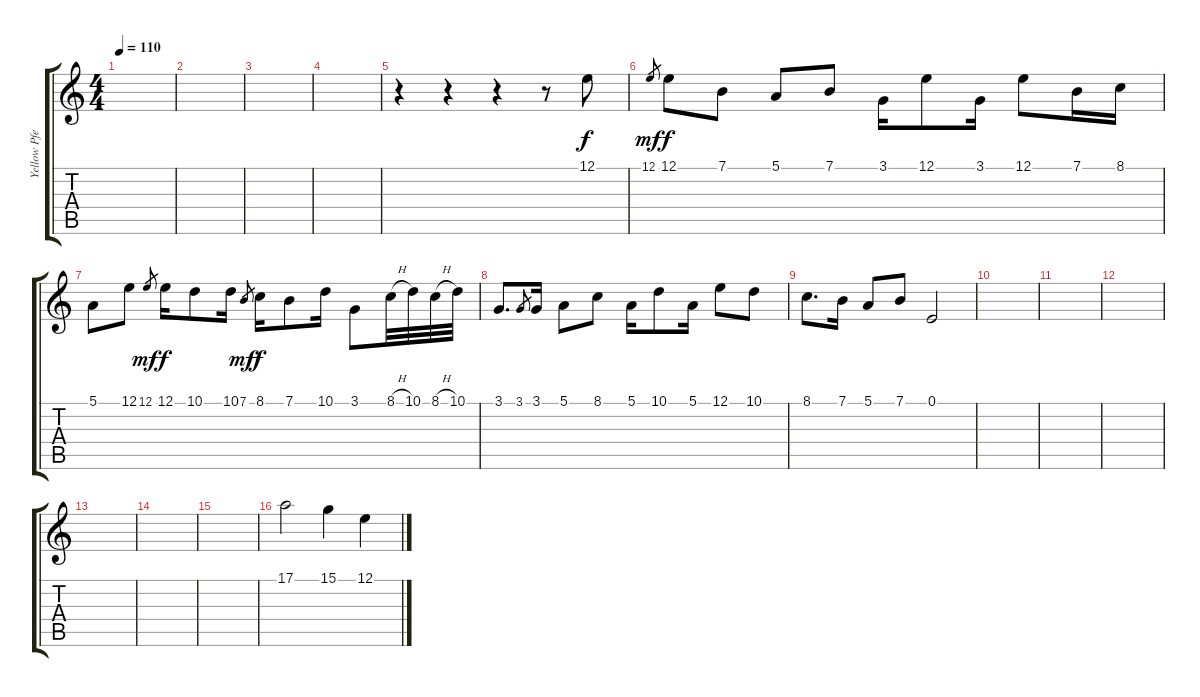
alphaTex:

\track ("Yellow Pfeiffer" "Yellow Pfe") {instrument bagpipe}
\staff {score tabs}
\tuning (E4 B3 G3 D3 A2 E2) {hide}
\ts (4 4)
\tempo 110
\clef g2
\ks c
|
|
|
|
r.4 r.4 r.4 r.8 12.1.8 |
12.1.8{gr dy mf} 12.1.8{dy f} 7.1.8 5.1.8 7.1.8 3.1.16 12.1.8 3.1.16 12.1.8 7.1.16 8.1.16 |
5.1.8 12.1.8 12.1.8{gr dy mf} 12.1.16{dy f} 10.1.8 10.1.16 7.1.8{gr dy mf} 8.1.16{dy f} 7.1.8 10.1.16 3.1.8 8.1{h}.32 10.1.32 8.1{h}.32 10.1.32 |
3.1.8{d} 3.1.8{gr} 3.1.16 5.1.8 8.1.8 5.1.16 10.1.8 5.1.16 12.1.8 10.1.8 |
8.1.8{d} 7.1.16 5.1.8 7.1.8 0.1.2 |
|
|
|
|
|
|
17.1.2 15.1.4 12.1.4
